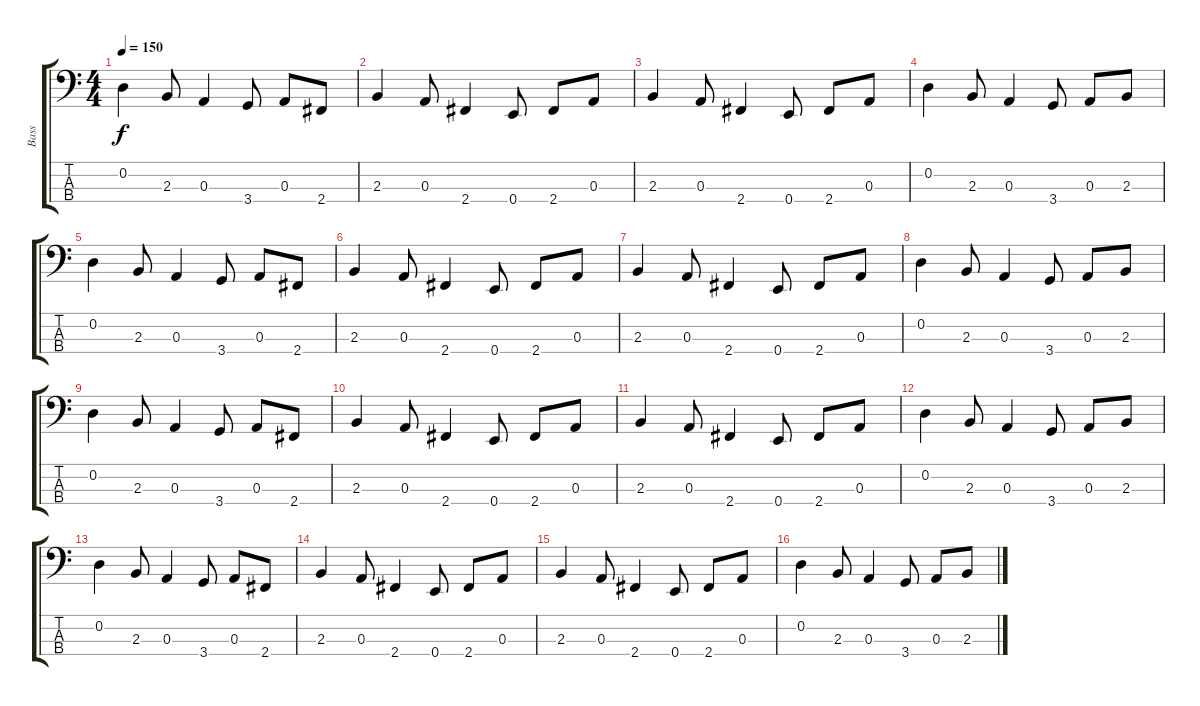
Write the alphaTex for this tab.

\track ("Bass" "Bass") {instrument electricbasspick}
\staff {score tabs}
\tuning (G2 D2 A1 E1) {hide}
\ts (4 4)
\tempo 150
\clef f4
\ks c
0.2.4{dy f} 2.3.8 0.3.4 3.4.8 0.3.8 2.4.8 |
2.3.4 0.3.8 2.4.4 0.4.8 2.4.8 0.3.8 |
2.3.4 0.3.8 2.4.4 0.4.8 2.4.8 0.3.8 |
0.2.4 2.3.8 0.3.4 3.4.8 0.3.8 2.3.8 |
0.2.4 2.3.8 0.3.4 3.4.8 0.3.8 2.4.8 |
2.3.4 0.3.8 2.4.4 0.4.8 2.4.8 0.3.8 |
2.3.4 0.3.8 2.4.4 0.4.8 2.4.8 0.3.8 |
0.2.4 2.3.8 0.3.4 3.4.8 0.3.8 2.3.8 |
0.2.4 2.3.8 0.3.4 3.4.8 0.3.8 2.4.8 |
2.3.4 0.3.8 2.4.4 0.4.8 2.4.8 0.3.8 |
2.3.4 0.3.8 2.4.4 0.4.8 2.4.8 0.3.8 |
0.2.4 2.3.8 0.3.4 3.4.8 0.3.8 2.3.8 |
0.2.4 2.3.8 0.3.4 3.4.8 0.3.8 2.4.8 |
2.3.4 0.3.8 2.4.4 0.4.8 2.4.8 0.3.8 |
2.3.4 0.3.8 2.4.4 0.4.8 2.4.8 0.3.8 |
0.2.4 2.3.8 0.3.4 3.4.8 0.3.8 2.3.8
